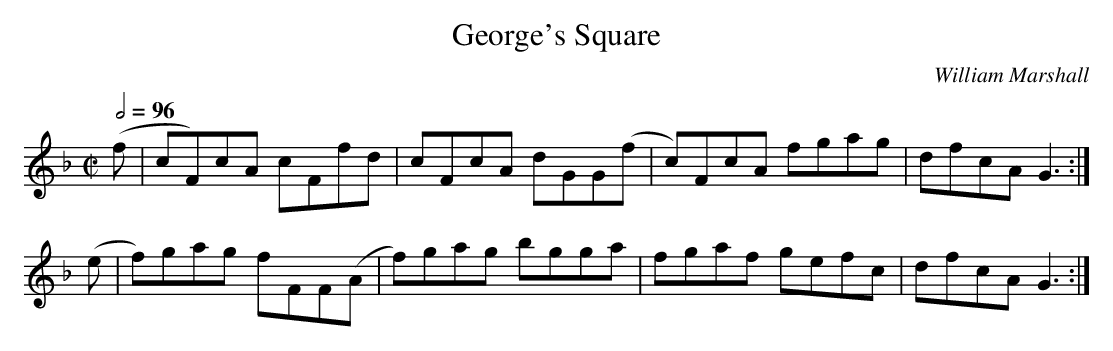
X:1
T:George's Square
C:William Marshall
M:C|
L:1/8
Q:1/2=96
K:G Dorian
(f|cF)cA cFfd |cFcA  dGG(f|c)FcA fgag|dfcA G3:|
(e|f)gag fFF(A|f)gag bgga |fgaf  gefc|dfcA G3:|
